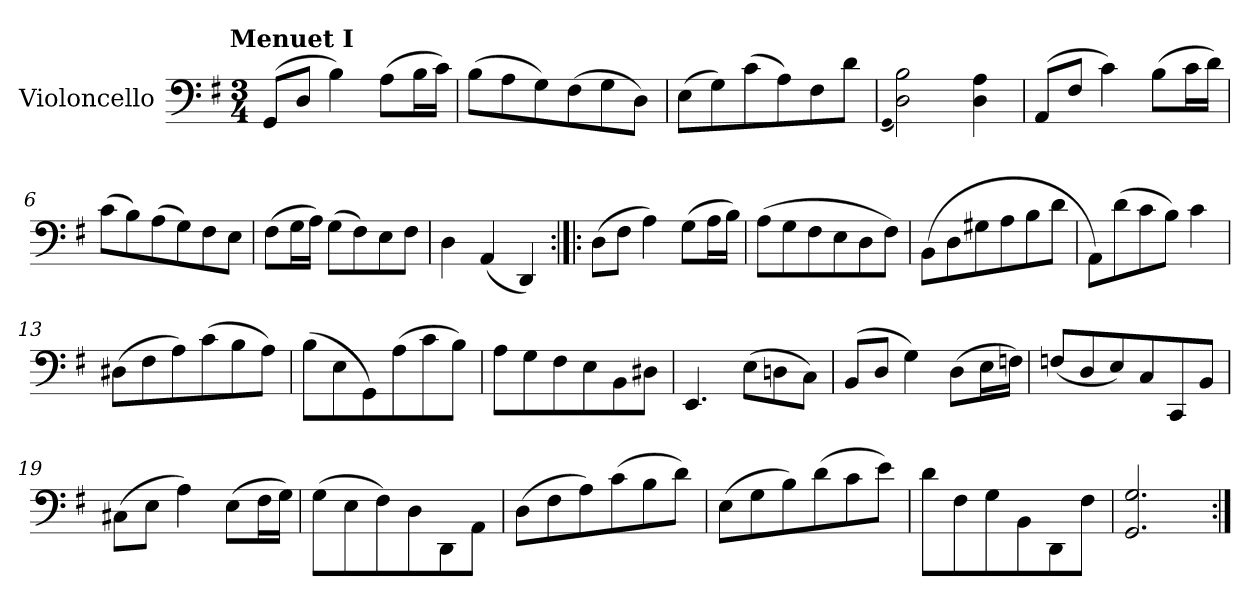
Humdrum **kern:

**kern
*part1
*staff1
*I"Violoncello
*I'Vc
*clefF4
*k[f#]
!!LO:TX:omd:t=Menuet I
*M3/4
*MM120
=1
(8GG/L
8D/J
4B\)
(8A\L
16B\L
16c\JJ)
=2
(8B\L
8A\
8G\)
(8F#\
8G\
8D\J)
=3
(8E\L
8G\)
(8c\
8A\)
8F#\
8d\J
=4
(qGG
2D\ 2B\)
4D\ 4A\
=5
(8AA/L
8F#/J
4c\)
(8B\L
16c\L
16d\JJ)
=6
(8c\L
8B\)
(8A\
8G\)
8F#\
8E\J
=7
(8F#\L
16G\L
16A\JJ)
(8G\L
8F#\)
8E\
8F#\J
=8
4D\
(4AA/
4DD/)
=9:|!|:
(8D\L
8F#\J
4A\)
(8G\L
16A\L
16B\JJ)
=10
(8A\L
8G\
8F#\
8E\
8D\
8F#\J)
=11
(8BB\L
8D\
8G#X\
8A\
8B\
8d\J
=12
8AA\L)
(8d\
8c\
8B\J)
4c\
=13
(8D#X\L
8F#\
8A\)
(8c\
8B\
8A\J)
=14
(8B\L
8E\
8GG\)
(8A\
8c\
8B\J)
=15
8A\L
8G\
8F#\
8E\
8BB\
8D#X\J
=16
4.EE/
(8E\L
8Dn\
8C\J)
=17
(8BB/L
8D/J
4G\)
(8D\L
16E\L
16Fn\JJ)
=18
(8Fn/L
8D/
8E/)
8C/
8CC/
8BB/J
=19
(8C#X\L
8E\J
4A\)
(8E\L
16F#\L
16G\JJ)
=20
(8G\L
8E\
8F#\)
8D\
8DD\
8AA\J
=21
(8D\L
8F#\
8A\)
(8c\
8B\
8d\J)
=22
(8E\L
8G\
8B\)
(8d\
8c\
8e\J)
=23
8d\L
8F#\
8G\
8BB\
8DD\
8F#\J
=24
2.GG/ 2.G/
=:|!
*-
